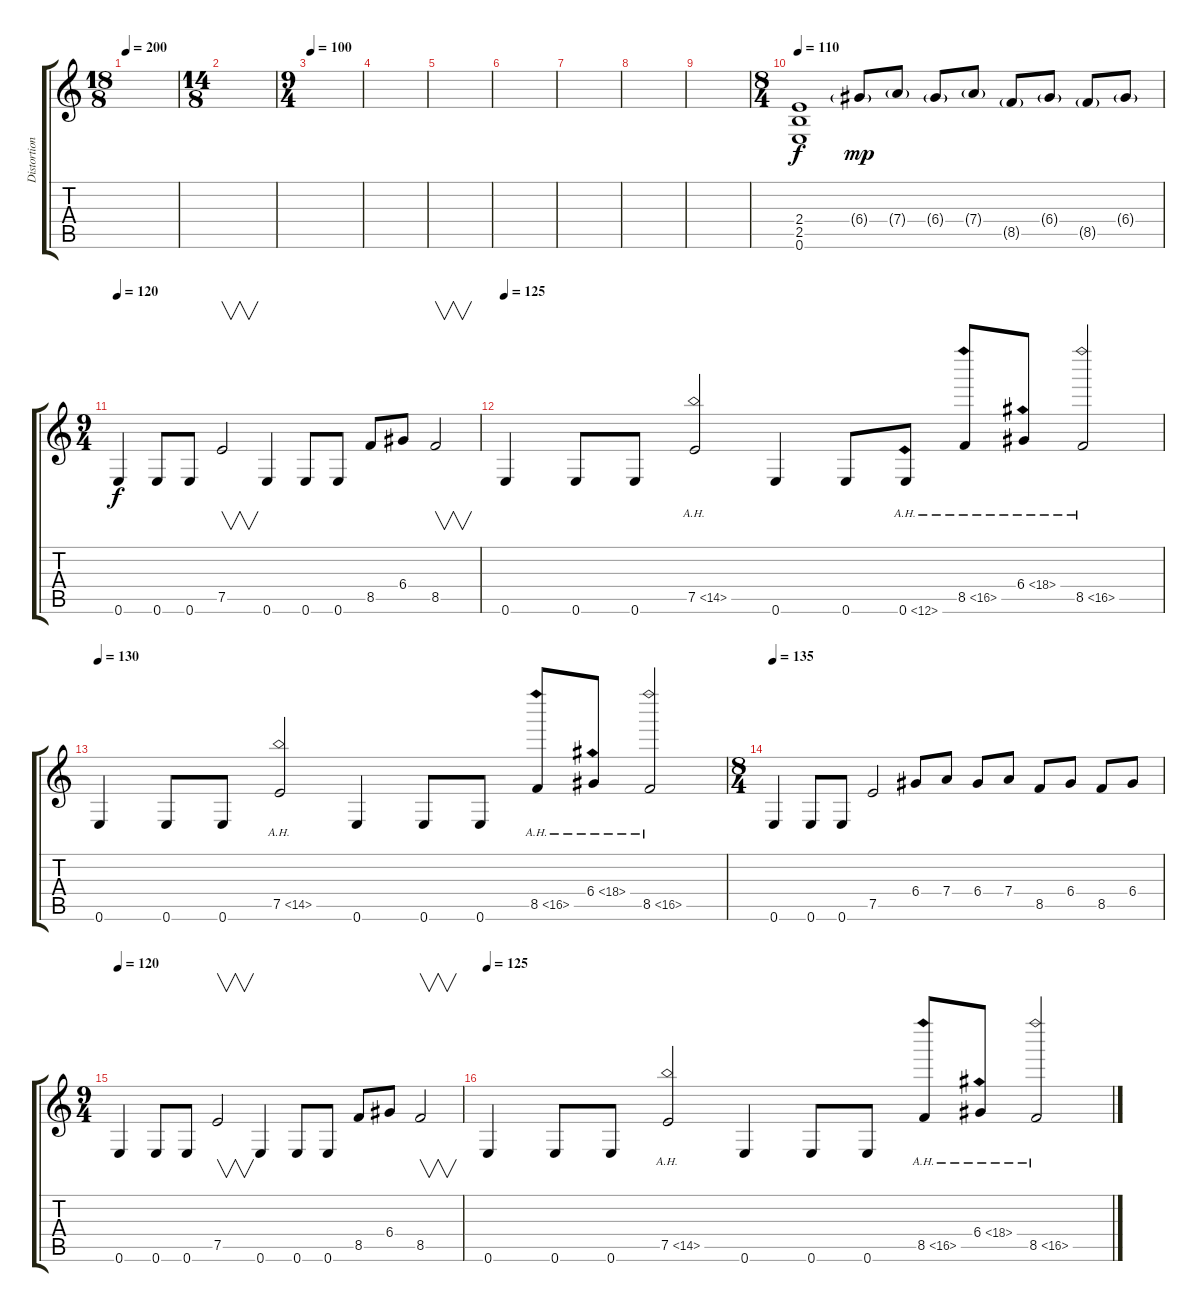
\track ("Distortion " "Distortion") {instrument distortionguitar}
\staff {score tabs}
\tuning (E4 B3 G3 D3 A2 E2) {hide}
\ts (18 8)
\tempo 200
\clef g2
\ks c
|
\ts (14 8)
|
\ts (9 4)
\tempo 100
|
|
|
|
|
|
|
\ts (8 4)
\tempo 110
(2.4 2.5 0.6).1 6.4{g}.8{dy mp} 7.4{g}.8 6.4{g}.8 7.4{g}.8 8.5{g}.8 6.4{g}.8 8.5{g}.8 6.4{g}.8 |
\ts (9 4)
\tempo 120
0.6.4{dy f} 0.6.8 0.6.8 7.5.2{v} 0.6.4 0.6.8 0.6.8 8.5.8 6.4.8 8.5.2{v} |
\tempo 125
0.6.4 0.6.8 0.6.8 7.5{ah 7}.2 0.6.4 0.6.8 0.6{ah 12}.8 8.5{ah 8}.8 6.4{ah 12}.8 8.5{ah 8}.2 |
\tempo 130
0.6.4 0.6.8 0.6.8 7.5{ah 7}.2 0.6.4 0.6.8 0.6.8 8.5{ah 8}.8 6.4{ah 12}.8 8.5{ah 8}.2 |
\ts (8 4)
\tempo 135
0.6.4 0.6.8 0.6.8 7.5.2 6.4.8 7.4.8 6.4.8 7.4.8 8.5.8 6.4.8 8.5.8 6.4.8 |
\ts (9 4)
\tempo 140
\tempo 120
0.6.4 0.6.8 0.6.8 7.5.2{v} 0.6.4 0.6.8 0.6.8 8.5.8 6.4.8 8.5.2{v} |
\tempo 145
\tempo 125
0.6.4 0.6.8 0.6.8 7.5{ah 7}.2 0.6.4 0.6.8 0.6.8 8.5{ah 8}.8 6.4{ah 12}.8 8.5{ah 8}.2
